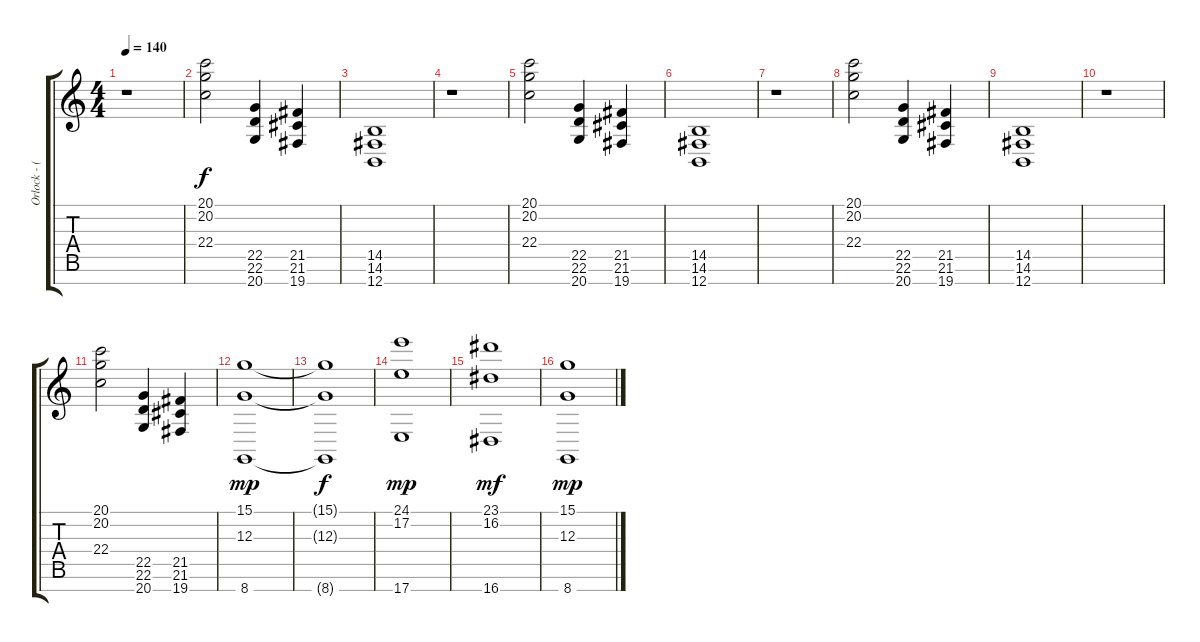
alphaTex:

\track ("Orlock - (Strings)" "Orlock - (") {instrument stringensemble1}
\staff {score tabs}
\tuning (E4 B3 G3 D3 A2 E2 B1) {hide}
\ts (4 4)
\tempo 140
\clef g2
\ks c
r.1{dy f} |
(20.1 20.2 22.4).2 (22.5 22.6 20.7).4 (21.5 21.6 19.7).4 |
(14.5 14.6 12.7).1 |
r.1 |
(20.1 20.2 22.4).2 (22.5 22.6 20.7).4 (21.5 21.6 19.7).4 |
(14.5 14.6 12.7).1 |
r.1 |
(20.1 20.2 22.4).2 (22.5 22.6 20.7).4 (21.5 21.6 19.7).4 |
(14.5 14.6 12.7).1 |
r.1 |
(20.1 20.2 22.4).2 (22.5 22.6 20.7).4 (21.5 21.6 19.7).4 |
(15.1 12.3 8.7).1{dy mp} |
(15.1{t} 12.3{t} 8.7{t}).1{dy f} |
(24.1 17.2 17.7).1{dy mp} |
(23.1 16.2 16.7).1{dy mf} |
(15.1 12.3 8.7).1{dy mp}
